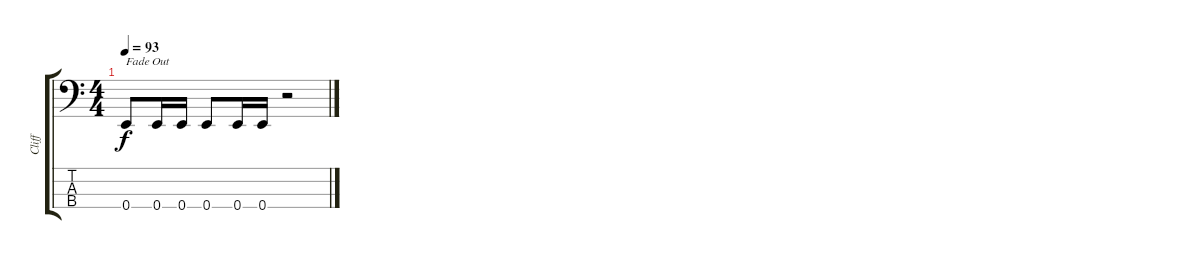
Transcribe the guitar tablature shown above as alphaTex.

\track ("Cliff" "Cliff") {instrument electricbassfinger}
\staff {score tabs}
\tuning (G2 D2 A1 E1) {hide}
\ts (4 4)
\tempo 93
\clef f4
\ks c
0.4.8{txt "Fade Out" dy f} 0.4.16 0.4.16 0.4.8 0.4.16 0.4.16 r.2
